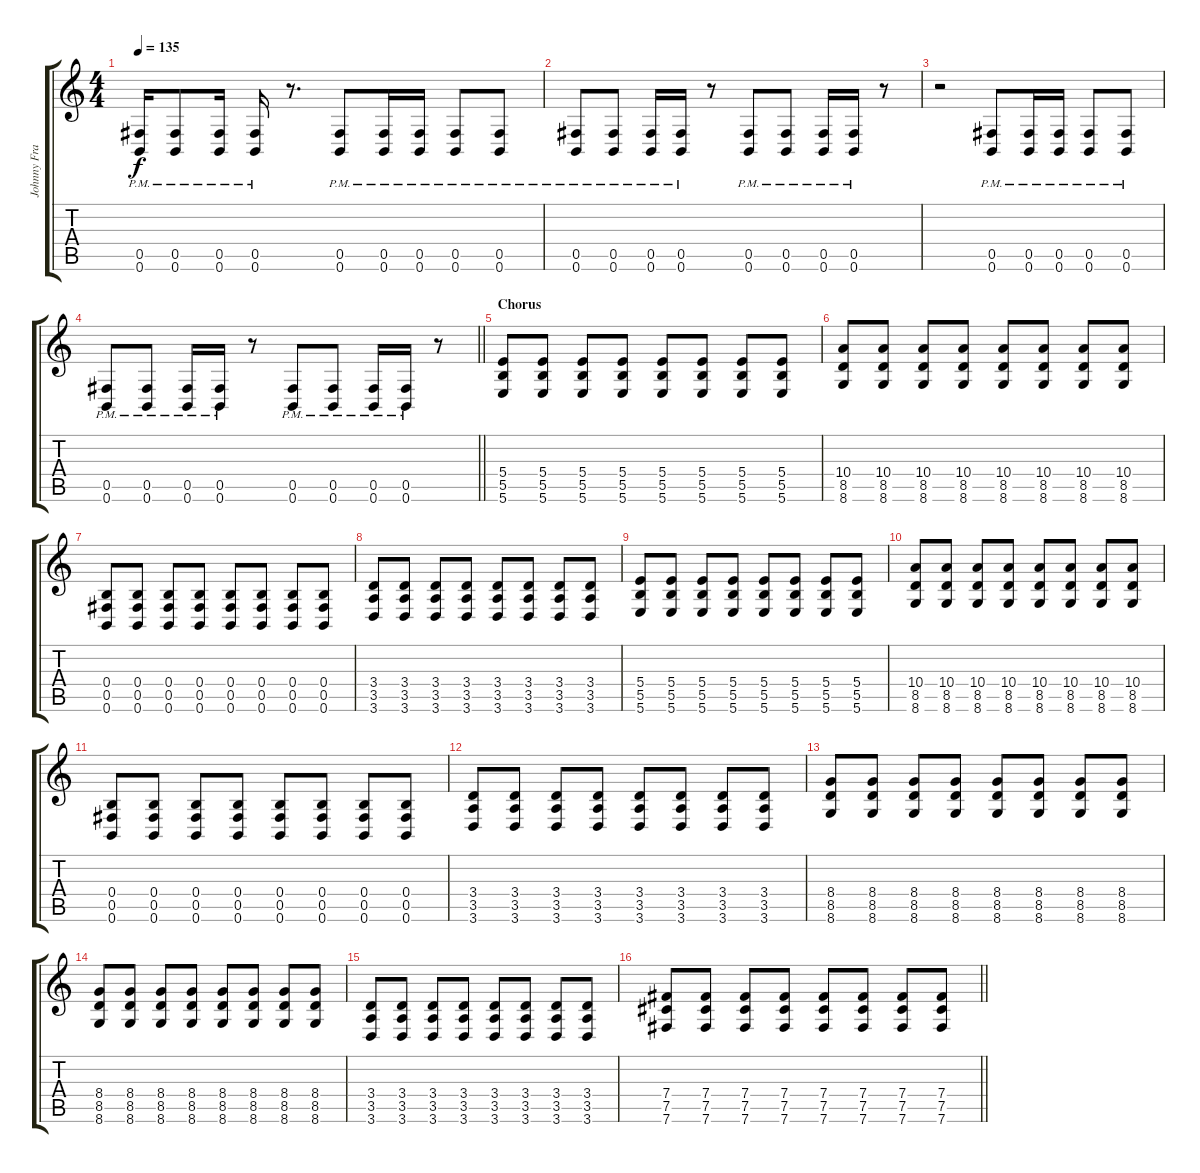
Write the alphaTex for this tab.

\track ("Johnny Franck" "Johnny Fra") {instrument distortionguitar}
\staff {score tabs}
\tuning (Db4 Ab3 E3 B2 Gb2 B1) {hide}
\ts (4 4)
\tempo 135
\clef g2
\ks c
(0.5{pm} 0.6{pm}).16{dy f} (0.5{pm} 0.6{pm}).8 (0.5{pm} 0.6{pm}).16 (0.5{pm} 0.6{pm}).16 r.8{d} (0.5{pm} 0.6{pm}).8 (0.5{pm} 0.6{pm}).16 (0.5{pm} 0.6{pm}).16 (0.5{pm} 0.6{pm}).8 (0.5{pm} 0.6{pm}).8 |
(0.5{pm} 0.6{pm}).8 (0.5{pm} 0.6{pm}).8 (0.5{pm} 0.6{pm}).16 (0.5{pm} 0.6{pm}).16 r.8 (0.5 0.6{pm}).8 (0.5{pm} 0.6{pm}).8 (0.5{pm} 0.6{pm}).16 (0.5{pm} 0.6{pm}).16 r.8 |
r.2 (0.5{pm} 0.6{pm}).8 (0.5{pm} 0.6{pm}).16 (0.5{pm} 0.6{pm}).16 (0.5{pm} 0.6{pm}).8 (0.5{pm} 0.6{pm}).8 |
\barLineRight lightlight
(0.5{pm} 0.6{pm}).8 (0.5{pm} 0.6{pm}).8 (0.5{pm} 0.6{pm}).16 (0.5{pm} 0.6{pm}).16 r.8 (0.5 0.6{pm}).8 (0.5{pm} 0.6{pm}).8 (0.5{pm} 0.6{pm}).16 (0.5{pm} 0.6{pm}).16 r.8 |
\section ("" "Chorus")
(5.4 5.5 5.6).8 (5.4 5.5 5.6).8 (5.4 5.5 5.6).8 (5.4 5.5 5.6).8 (5.4 5.5 5.6).8 (5.4 5.5 5.6).8 (5.4 5.5 5.6).8 (5.4 5.5 5.6).8 |
(10.4 8.5 8.6).8 (10.4 8.5 8.6).8 (10.4 8.5 8.6).8 (10.4 8.5 8.6).8 (10.4 8.5 8.6).8 (10.4 8.5 8.6).8 (10.4 8.5 8.6).8 (10.4 8.5 8.6).8 |
(0.4 0.5 0.6).8 (0.4 0.5 0.6).8 (0.4 0.5 0.6).8 (0.4 0.5 0.6).8 (0.4 0.5 0.6).8 (0.4 0.5 0.6).8 (0.4 0.5 0.6).8 (0.4 0.5 0.6).8 |
(3.4 3.5 3.6).8 (3.4 3.5 3.6).8 (3.4 3.5 3.6).8 (3.4 3.5 3.6).8 (3.4 3.5 3.6).8 (3.4 3.5 3.6).8 (3.4 3.5 3.6).8 (3.4 3.5 3.6).8 |
(5.4 5.5 5.6).8 (5.4 5.5 5.6).8 (5.4 5.5 5.6).8 (5.4 5.5 5.6).8 (5.4 5.5 5.6).8 (5.4 5.5 5.6).8 (5.4 5.5 5.6).8 (5.4 5.5 5.6).8 |
(10.4 8.5 8.6).8 (10.4 8.5 8.6).8 (10.4 8.5 8.6).8 (10.4 8.5 8.6).8 (10.4 8.5 8.6).8 (10.4 8.5 8.6).8 (10.4 8.5 8.6).8 (10.4 8.5 8.6).8 |
(0.4 0.5 0.6).8 (0.4 0.5 0.6).8 (0.4 0.5 0.6).8 (0.4 0.5 0.6).8 (0.4 0.5 0.6).8 (0.4 0.5 0.6).8 (0.4 0.5 0.6).8 (0.4 0.5 0.6).8 |
(3.4 3.5 3.6).8 (3.4 3.5 3.6).8 (3.4 3.5 3.6).8 (3.4 3.5 3.6).8 (3.4 3.5 3.6).8 (3.4 3.5 3.6).8 (3.4 3.5 3.6).8 (3.4 3.5 3.6).8 |
(8.4 8.5 8.6).8 (8.4 8.5 8.6).8 (8.4 8.5 8.6).8 (8.4 8.5 8.6).8 (8.4 8.5 8.6).8 (8.4 8.5 8.6).8 (8.4 8.5 8.6).8 (8.4 8.5 8.6).8 |
(8.4 8.5 8.6).8 (8.4 8.5 8.6).8 (8.4 8.5 8.6).8 (8.4 8.5 8.6).8 (8.4 8.5 8.6).8 (8.4 8.5 8.6).8 (8.4 8.5 8.6).8 (8.4 8.5 8.6).8 |
(3.4 3.5 3.6).8 (3.4 3.5 3.6).8 (3.4 3.5 3.6).8 (3.4 3.5 3.6).8 (3.4 3.5 3.6).8 (3.4 3.5 3.6).8 (3.4 3.5 3.6).8 (3.4 3.5 3.6).8 |
\barLineRight lightlight
(7.4 7.5 7.6).8 (7.4 7.5 7.6).8 (7.4 7.5 7.6).8 (7.4 7.5 7.6).8 (7.4 7.5 7.6).8 (7.4 7.5 7.6).8 (7.4 7.5 7.6).8 (7.4 7.5 7.6).8
